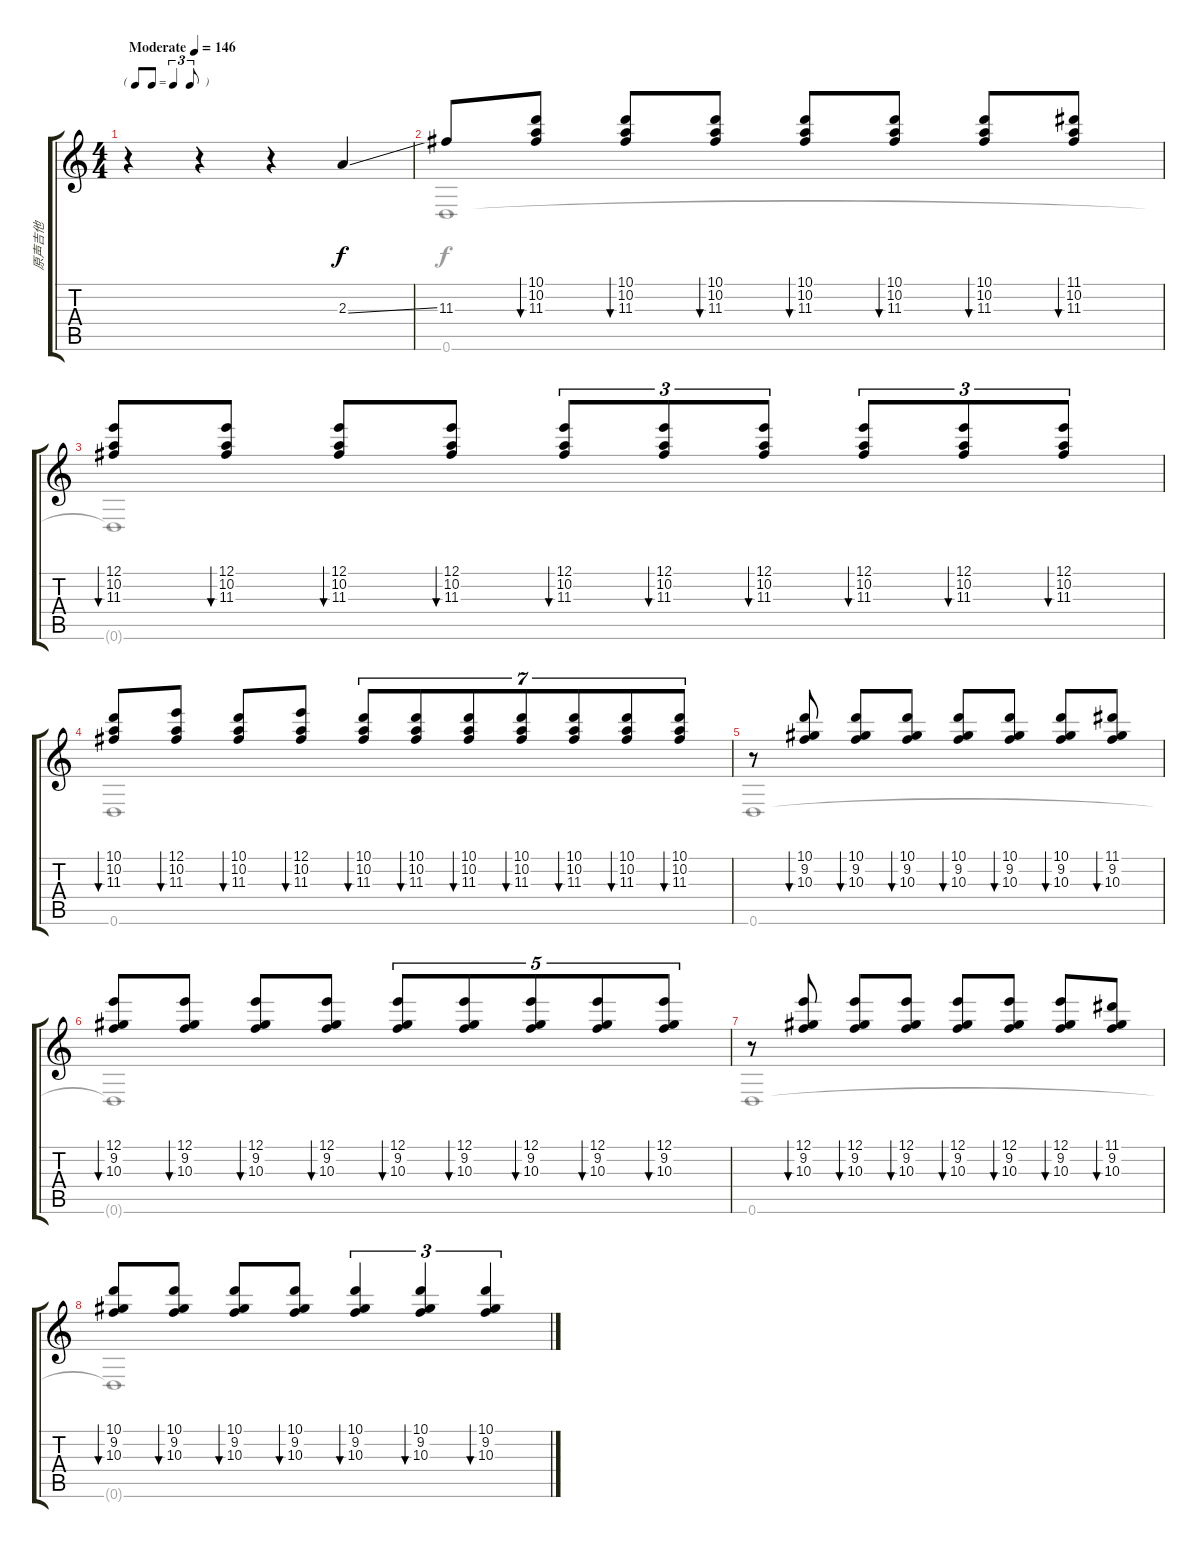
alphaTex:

\track ("原声吉他" "原声吉他") {instrument acousticguitarsteel}
\staff {score tabs}
\tuning (E4 B3 G3 D3 G2 D2) {hide}
\voice
\ts (4 4)
\tf triplet8th
\tempo (146 "Moderate")
\clef g2
\ks c
r.4{dy f instrument acousticguitarsteel} r.4 r.4 2.3{ss}.4 |
11.3.8 (10.1 10.2 11.3).8{bu 30} (10.1 10.2 11.3).8{bu 30} (10.1 10.2 11.3).8{bu 30} (10.1 10.2 11.3).8{bu 30} (10.1 10.2 11.3).8{bu 30} (10.1 10.2 11.3).8{bu 30} (11.1 10.2 11.3).8{bu 30} |
(12.1 10.2 11.3).8{bu 30} (12.1 10.2 11.3).8{bu 30} (12.1 10.2 11.3).8{bu 30} (12.1 10.2 11.3).8{bu 30} (12.1 10.2 11.3).8{tu (3 2) bu 30} (12.1 10.2 11.3).8{tu (3 2) bu 30} (12.1 10.2 11.3).8{tu (3 2) bu 30} (12.1 10.2 11.3).8{tu (3 2) bu 30} (12.1 10.2 11.3).8{tu (3 2) bu 30} (12.1 10.2 11.3).8{tu (3 2) bu 30} |
(10.1 10.2 11.3).8{bu 30} (12.1 10.2 11.3).8{bu 30} (10.1 10.2 11.3).8{bu 30} (12.1 10.2 11.3).8{bu 30} (10.1 10.2 11.3).8{tu (7 4) bu 30} (10.1 10.2 11.3).8{tu (7 4) bu 30} (10.1 10.2 11.3).8{tu (7 4) bu 30} (10.1 10.2 11.3).8{tu (7 4) bu 30} (10.1 10.2 11.3).8{tu (7 4) bu 30} (10.1 10.2 11.3).8{tu (7 4) bu 30} (10.1 10.2 11.3).8{tu (7 4) bu 30} |
r.8 (10.1 9.2 10.3).8{bu 30} (10.1 9.2 10.3).8{bu 30} (10.1 9.2 10.3).8{bu 30} (10.1 9.2 10.3).8{bu 30} (10.1 9.2 10.3).8{bu 30} (10.1 9.2 10.3).8{bu 30} (11.1 9.2 10.3).8{bu 30} |
(12.1 9.2 10.3).8{bu 30} (12.1 9.2 10.3).8{bu 30} (12.1 9.2 10.3).8{bu 30} (12.1 9.2 10.3).8{bu 30} (12.1 9.2 10.3).8{tu (5 4) bu 30} (12.1 9.2 10.3).8{tu (5 4) bu 30} (12.1 9.2 10.3).8{tu (5 4) bu 30} (12.1 9.2 10.3).8{tu (5 4) bu 30} (12.1 9.2 10.3).8{tu (5 4) bu 30} |
r.8 (12.1 9.2 10.3).8{bu 30} (12.1 9.2 10.3).8{bu 30} (12.1 9.2 10.3).8{bu 30} (12.1 9.2 10.3).8{bu 30} (12.1 9.2 10.3).8{bu 30} (12.1 9.2 10.3).8{bu 30} (11.1 9.2 10.3).8{bu 30} |
(10.1 9.2 10.3).8{bu 30} (10.1 9.2 10.3).8{bu 30} (10.1 9.2 10.3).8{bu 30} (10.1 9.2 10.3).8{bu 30} (10.1 9.2 10.3).4{tu (3 2) bu 30} (10.1 9.2 10.3).4{tu (3 2) bu 30} (10.1 9.2 10.3).4{tu (3 2) bu 30}
\voice
\clef g2
\ottava regular
\simile none
\ks c
|
0.6.1 |
0.6{t}.1 |
0.6.1 |
0.6.1 |
0.6{t}.1 |
0.6.1 |
0.6{t}.1
